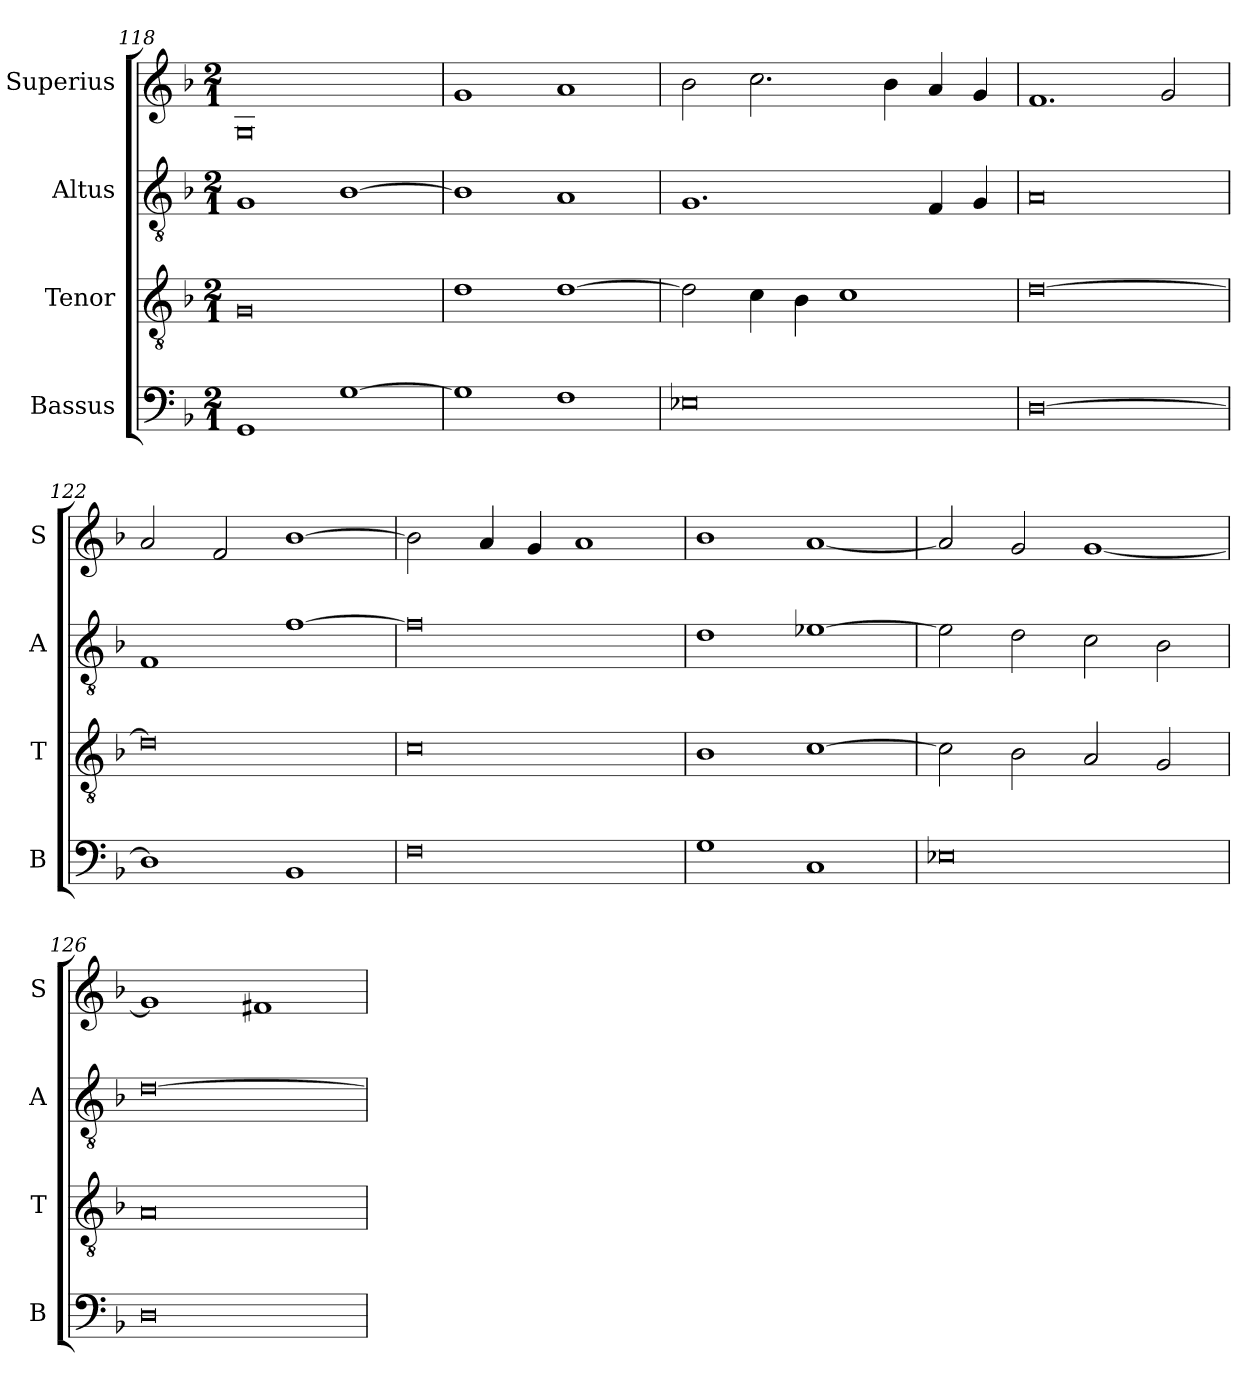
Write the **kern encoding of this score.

**kern	**kern	**kern	**kern
*part4	*part3	*part2	*part1
*staff4	*staff3	*staff2	*staff1
*I"Bassus	*I"Tenor	*I"Altus	*I"Superius
*I'B	*I'T	*I'A	*I'S
*clefF4	*clefGv2	*clefGv2	*clefG2
*k[b-]	*k[b-]	*k[b-]	*k[b-]
*M2/1	*M2/1	*M2/1	*M2/1
=118	=118	=118	=118
1GG	0G	1G	0G
[1G	.	[1B-	.
=119	=119	=119	=119
1G]	1d	1B-]	1g
1F	[1d	1A	1a
=120	=120	=120	=120
0E-X	2d\]	1.G	2b-\
.	4c\	.	2.cc\
.	4B-\	.	.
.	1c	.	.
.	.	.	4b-\
.	.	4F/	4a/
.	.	4G/	4g/
=121	=121	=121	=121
[0D	[0d	0A	1.f
.	.	.	2g/
=122	=122	=122	=122
1D]	0d]	1F	2a/
.	.	.	2f/
1BB-	.	[1f	[1b-
=123	=123	=123	=123
0F	0c	0f]	2b-\]
.	.	.	4a/
.	.	.	4g/
.	.	.	1a
=124	=124	=124	=124
1G	1B-	1d	1b-
1C	[1c	[1e-X	[1a
=125	=125	=125	=125
0E-X	2c\]	2e-\]	2a/]
.	2B-\	2d\	2g/
.	2A/	2c\	[1g
.	2G/	2B-\	.
=126	=126	=126	=126
0D	0A	[0d	1g]
.	.	.	1f#X
=	=	=	=
*-	*-	*-	*-
